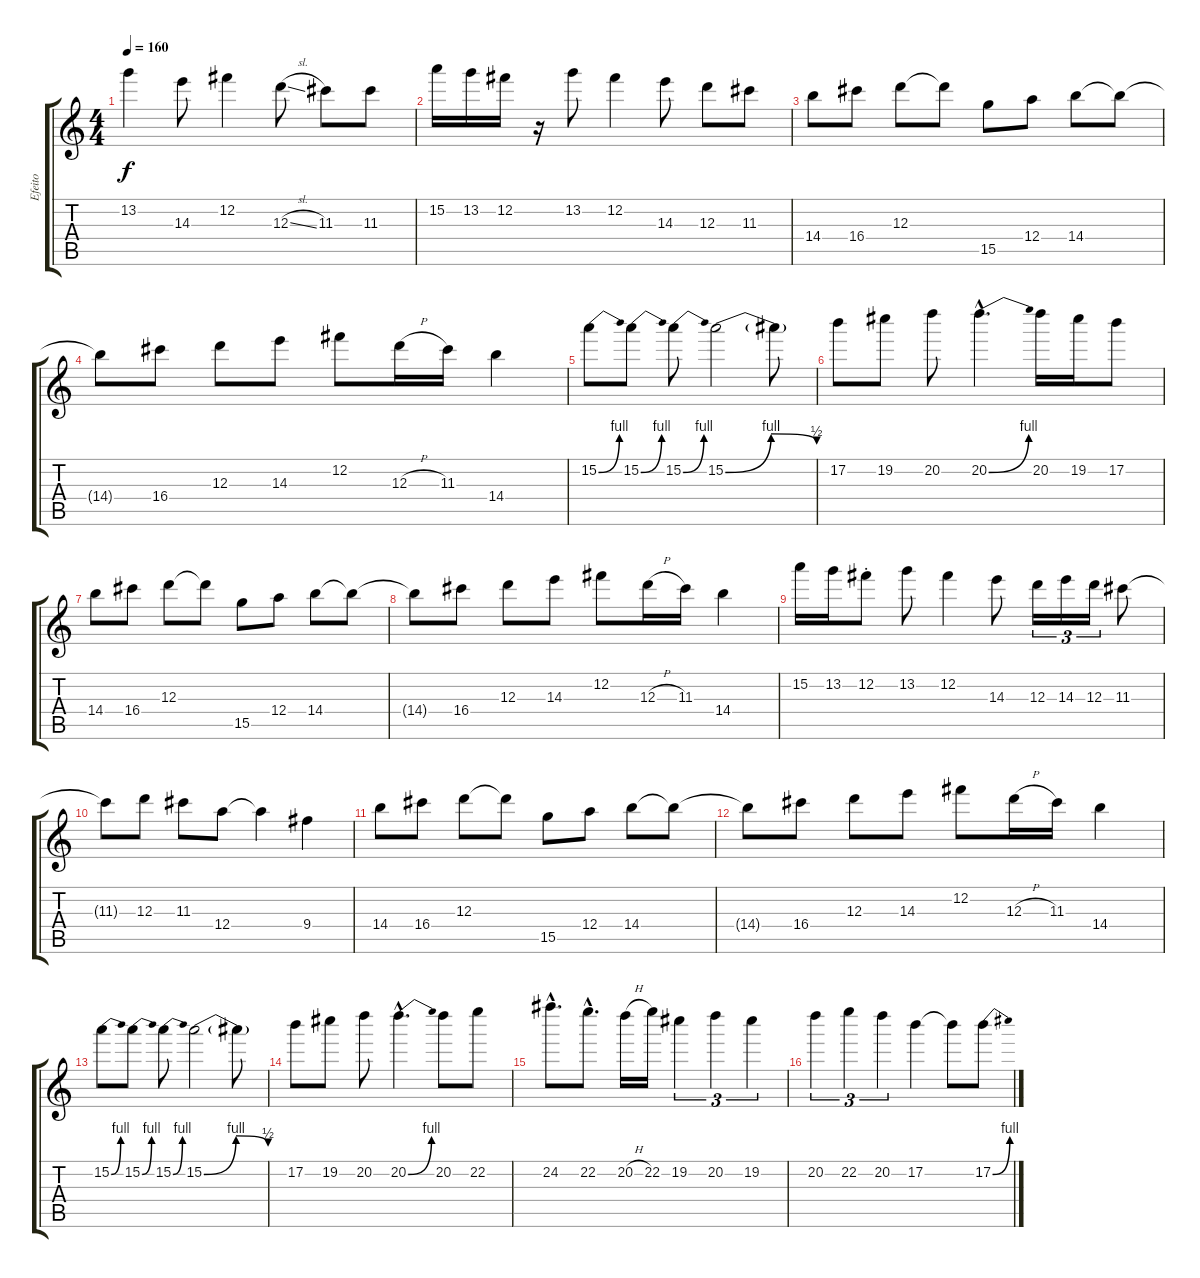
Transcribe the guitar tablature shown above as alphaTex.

\track ("Efeito" "Efeito") {instrument overdrivenguitar}
\staff {score tabs}
\tuning (B4 Gb4 D4 A3 E3 B2) {hide}
\ts (4 4)
\tempo 160
\clef g2
\ks c
13.2.4{dy f} 14.3.8 12.2.4 12.3{sl}.8 11.3.8 11.3.8 |
15.2.16 13.2.16 12.2.16 r.16 13.2.8 12.2.4 14.3.8 12.3.8 11.3.8 |
14.4.8 16.4.8 12.3.8 12.3{t}.8 15.5.8 12.4.8 14.4.8 14.4{t}.8 |
14.4{t}.8 16.4.8 12.3.8 14.3.8 12.2.8 12.3{h}.16 11.3.16 14.4.4 |
15.2{be (bend 0 0 60 4)}.8 15.2{be (bend 0 0 60 4)}.8 15.2{be (bend 0 0 60 4)}.8 15.2{be (bendrelease 0 0 15 4 45 4 60 2)}.2 15.2{t}.8 |
17.2.8 19.2.8 20.2.8 20.2{be (bend 0 0 60 4) hac}.4{d} 20.2.16 19.2.16 17.2.8 |
14.4.8 16.4.8 12.3.8 12.3{t}.8 15.5.8 12.4.8 14.4.8 14.4{t}.8 |
14.4{t}.8 16.4.8 12.3.8 14.3.8 12.2.8 12.3{h}.16 11.3.16 14.4.4 |
15.2.16 13.2.16 12.2{st}.8 13.2.8 12.2.4 14.3.8 12.3.16{tu (3 2)} 14.3.16{tu (3 2)} 12.3.16{tu (3 2)} 11.3.8 |
11.3{t}.8 12.3.8 11.3.8 12.4.8 12.4{t}.4 9.4.4 |
14.4.8 16.4.8 12.3.8 12.3{t}.8 15.5.8 12.4.8 14.4.8 14.4{t}.8 |
14.4{t}.8 16.4.8 12.3.8 14.3.8 12.2.8 12.3{h}.16 11.3.16 14.4.4 |
15.2{be (bend 0 0 60 4)}.8 15.2{be (bend 0 0 60 4)}.8 15.2{be (bend 0 0 60 4)}.8 15.2{be (bendrelease 0 0 15 4 45 4 60 2)}.2 15.2{t}.8 |
17.2.8 19.2.8 20.2.8 20.2{be (bend 0 0 60 4) hac}.4{d} 20.2.8 22.2.8 |
24.2{hac}.8{d} 22.2{hac}.8{d} 20.2{h}.16 22.2.16 19.2.4{tu (3 2)} 20.2.4{tu (3 2)} 19.2.4{tu (3 2)} |
20.2.4{tu (3 2)} 22.2.4{tu (3 2)} 20.2.4{tu (3 2)} 17.2.4 17.2{t}.8 17.2{be (bend 0 0 60 4)}.8
